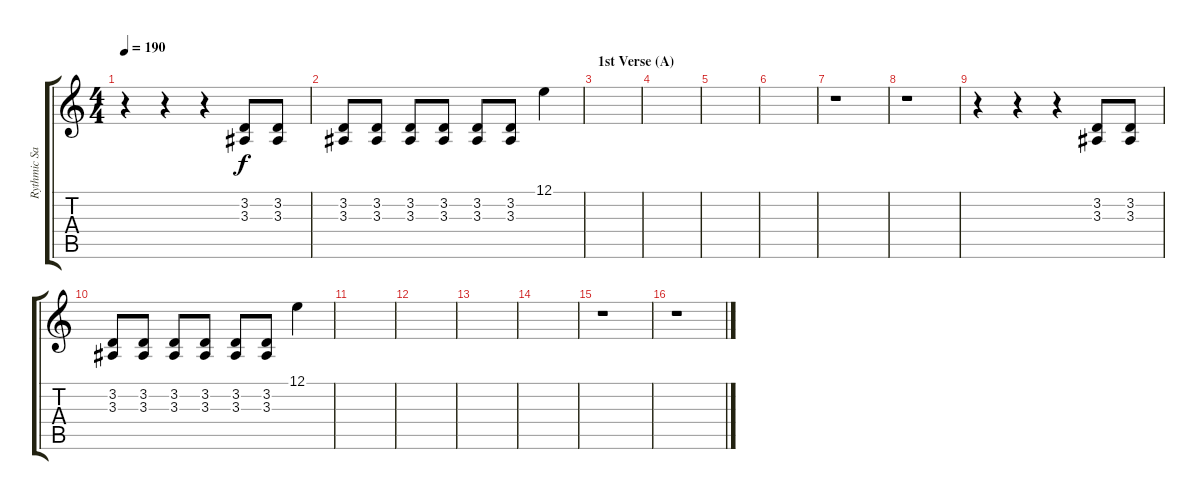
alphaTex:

\track ("Rythmic Sample" "Rythmic Sa") {instrument lead1square}
\staff {score tabs}
\tuning (E4 B3 G3 D3 A2 D2) {hide}
\ts (4 4)
\tempo 190
\clef g2
\ks c
r.4{dy f} r.4 r.4 (3.2 3.3).8{volume 7 instrument synthdrum} (3.2 3.3).8 |
(3.2 3.3).8 (3.2 3.3).8 (3.2 3.3).8 (3.2 3.3).8 (3.2 3.3).8 (3.2 3.3).8 12.1.4{volume 15 instrument lead2sawtooth} |
\section ("" "1st Verse (A)")
|
|
|
|
r.1 |
r.1 |
r.4 r.4 r.4 (3.2 3.3).8{volume 7 instrument synthdrum} (3.2 3.3).8 |
(3.2 3.3).8 (3.2 3.3).8 (3.2 3.3).8 (3.2 3.3).8 (3.2 3.3).8 (3.2 3.3).8 12.1.4{volume 15 instrument lead2sawtooth} |
|
|
|
|
r.1 |
r.1
